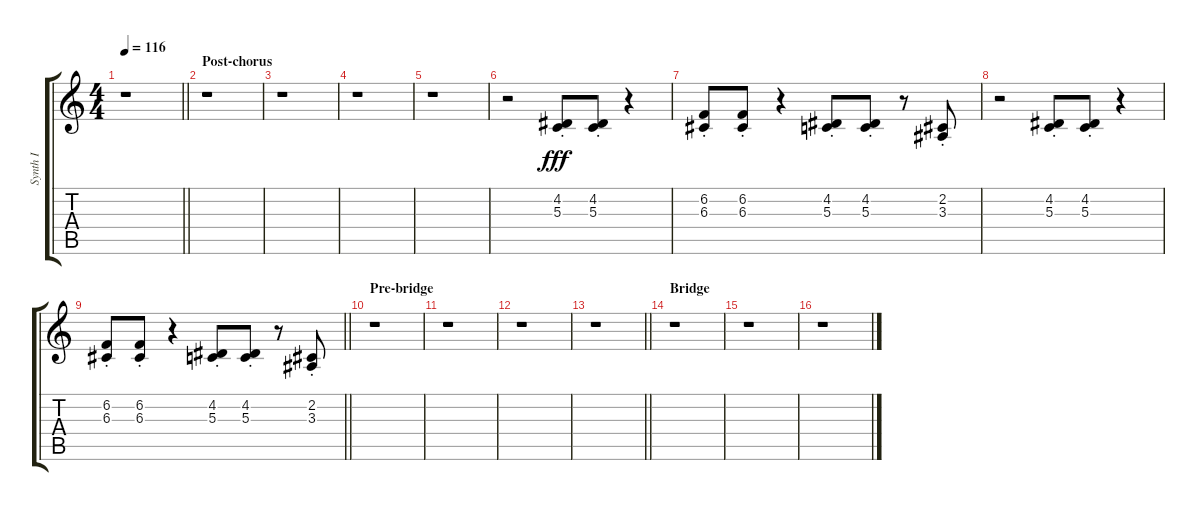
\track ("Synth I" "Synth I") {instrument lead8bassandlead}
\staff {score tabs}
\tuning (E4 B3 G3 D3 A2 E2) {hide}
\ts (4 4)
\tempo 116
\clef g2
\barLineRight lightlight
\ks c
r.1{dy fff} |
\section ("" "Post-chorus")
r.1 |
r.1 |
r.1 |
r.1 |
r.2 (4.2{st} 5.3{st}).8 (4.2{st} 5.3{st}).8 r.4 |
(6.2{st} 6.3{st}).8 (6.2{st} 6.3{st}).8 r.4 (4.2{st} 5.3{st}).8 (4.2{st} 5.3{st}).8 r.8 (2.2{st} 3.3{st}).8 |
r.2 (4.2{st} 5.3{st}).8 (4.2{st} 5.3{st}).8 r.4 |
\barLineRight lightlight
(6.2{st} 6.3{st}).8 (6.2{st} 6.3{st}).8 r.4 (4.2{st} 5.3{st}).8 (4.2{st} 5.3{st}).8 r.8 (2.2{st} 3.3{st}).8 |
\section ("" "Pre-bridge")
r.1 |
r.1 |
r.1 |
\barLineRight lightlight
r.1 |
\section ("" "Bridge")
r.1 |
r.1 |
r.1
